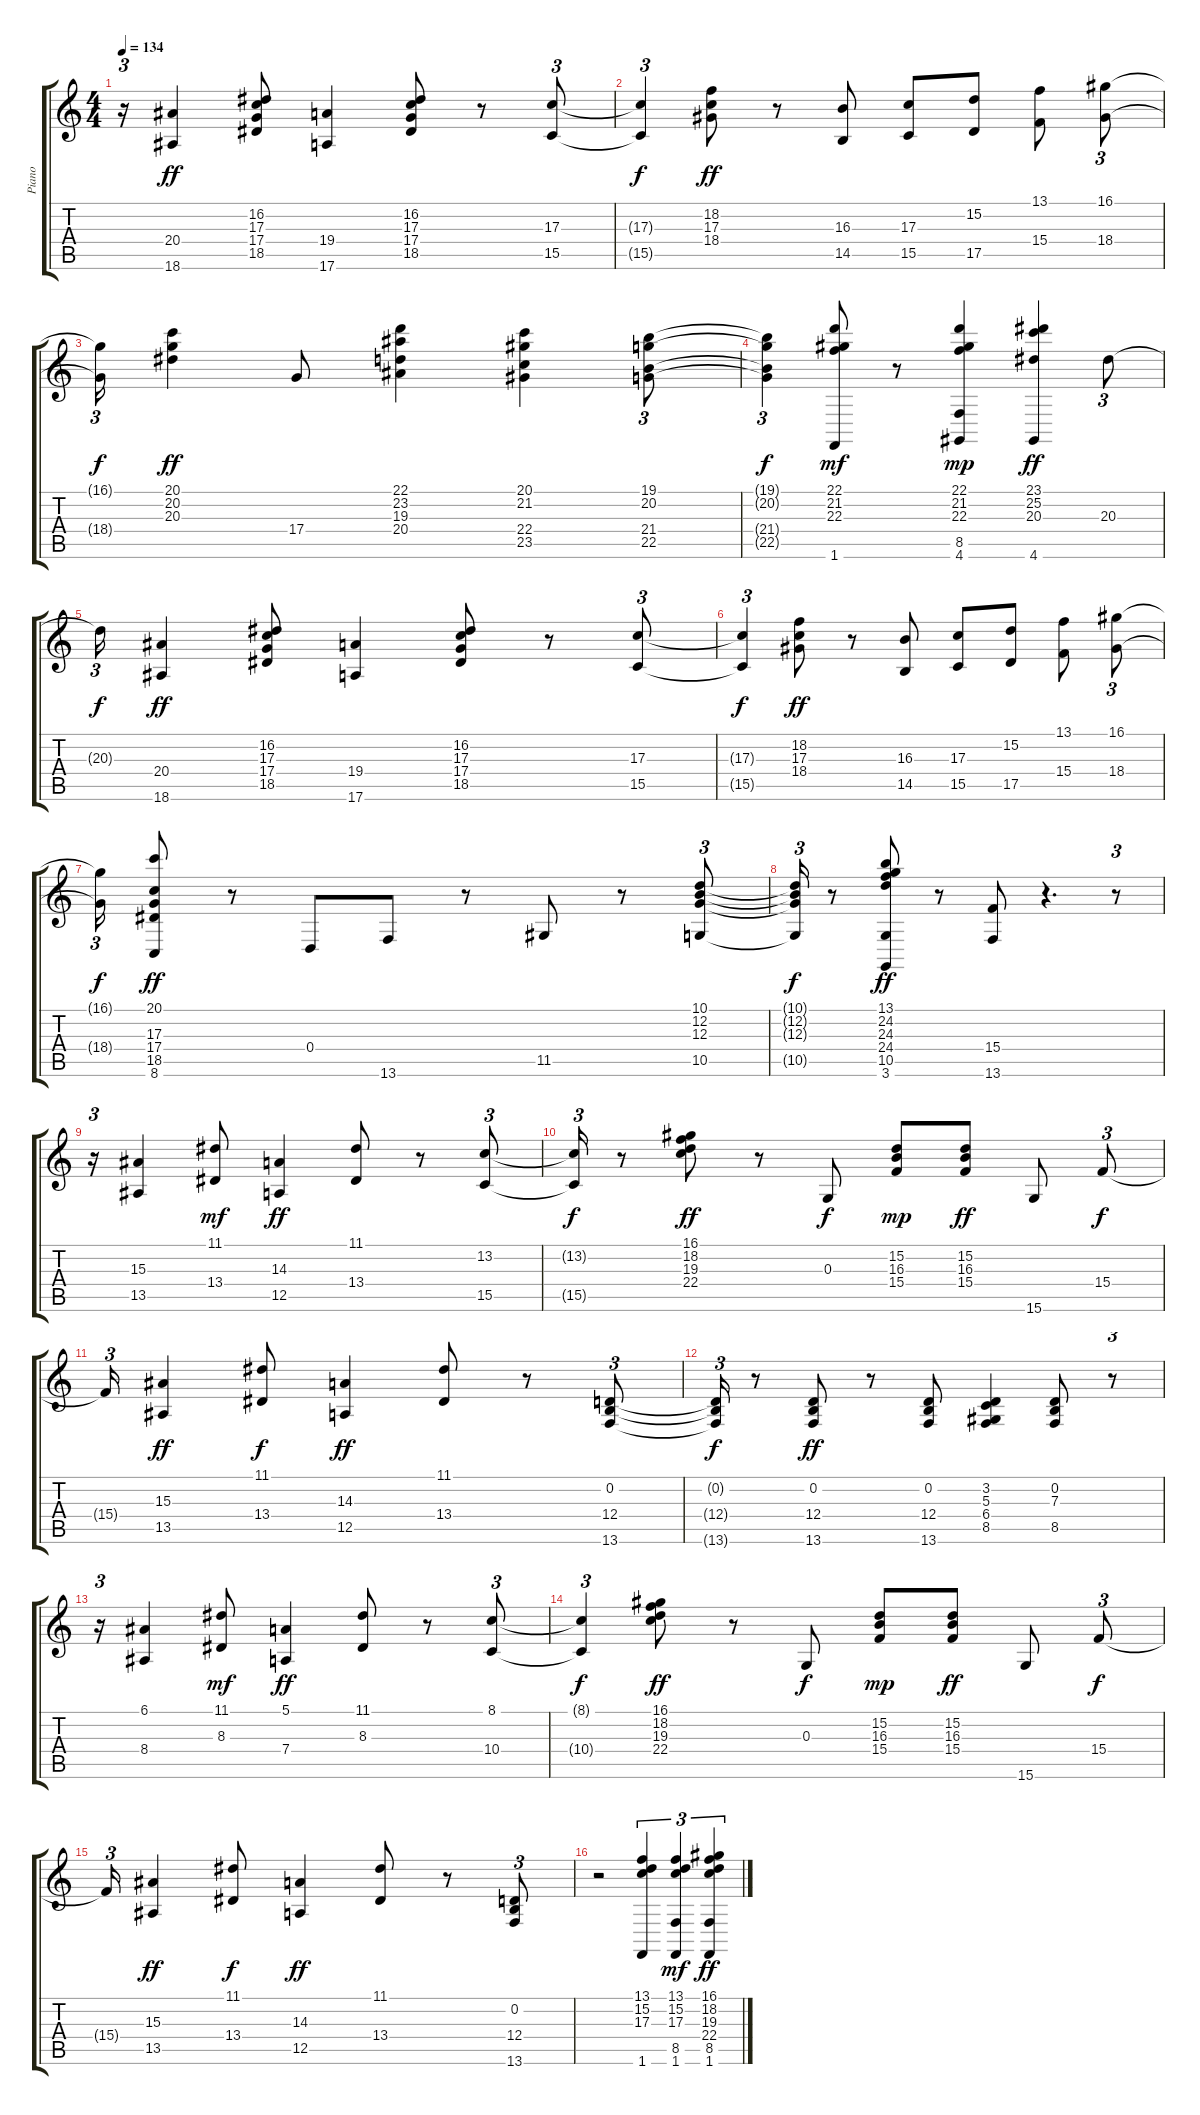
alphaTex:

\track ("Piano" "Piano") {instrument acousticgrandpiano}
\staff {score tabs}
\tuning (E4 B3 G3 D3 A2 E2) {hide}
\ts (4 4)
\tempo 134
\clef g2
\ks c
r.16{tu (3 2) dy f} (20.4 18.6).4{dy ff} (16.2 17.3 17.4 18.5).8 (19.4 17.6).4 (16.2 17.3 17.4 18.5).8 r.8 (17.3 15.5).8{tu (3 2)} |
(17.3{t} 15.5{t}).4{tu (3 2) dy f} (18.2 17.3 18.4).8{dy ff} r.8 (16.3 14.5).8 (17.3 15.5).8 (15.2 17.5).8 (13.1 15.4).8 (16.1 18.4).8{tu (3 2)} |
(16.1{t} 18.4{t}).16{tu (3 2) dy f} (20.1 20.2 20.3).4{dy ff} 17.4.8 (22.1 23.2 19.3 20.4).4 (20.1 21.2 22.4 23.5).4 (19.1 20.2 21.4 22.5).8{tu (3 2)} |
(19.1{t} 20.2{t} 21.4{t} 22.5{t}).4{tu (3 2) dy f} (22.1 21.2 22.3 1.6).8{dy mf} r.8 (22.1 21.2 22.3 8.5 4.6).4{dy mp} (23.1 25.2 20.3 4.6).4{dy ff} 20.3.8{tu (3 2)} |
20.3{t}.16{tu (3 2) dy f} (20.4 18.6).4{dy ff} (16.2 17.3 17.4 18.5).8 (19.4 17.6).4 (16.2 17.3 17.4 18.5).8 r.8 (17.3 15.5).8{tu (3 2)} |
(17.3{t} 15.5{t}).4{tu (3 2) dy f} (18.2 17.3 18.4).8{dy ff} r.8 (16.3 14.5).8 (17.3 15.5).8 (15.2 17.5).8 (13.1 15.4).8 (16.1 18.4).8{tu (3 2)} |
(16.1{t} 18.4{t}).16{tu (3 2) dy f} (20.1 17.3 17.4 18.5 8.6).8{dy ff} r.8 0.4.8 13.6.8 r.8 11.5.8 r.8 (10.1 12.2 12.3 10.5).8{tu (3 2)} |
(10.1{t} 12.2{t} 12.3{t} 10.5{t}).16{tu (3 2) dy f} r.8 (13.1 24.2 24.3 24.4 10.5 3.6).8{dy ff} r.8 (15.4 13.6).8 r.4{d} r.8{tu (3 2)} |
r.16{tu (3 2)} (15.3 13.5).4 (11.1 13.4).8{dy mf} (14.3 12.5).4{dy ff} (11.1 13.4).8 r.8 (13.2 15.5).8{tu (3 2)} |
(13.2{t} 15.5{t}).16{tu (3 2) dy f} r.8 (16.1 18.2 19.3 22.4).8{dy ff} r.8 0.3.8{dy f} (15.2 16.3 15.4).8{dy mp} (15.2 16.3 15.4).8{dy ff} 15.6.8 15.4.8{tu (3 2) dy f} |
15.4{t}.16{tu (3 2)} (15.3 13.5).4{dy ff} (11.1 13.4).8{dy f} (14.3 12.5).4{dy ff} (11.1 13.4).8 r.8 (0.2 12.4 13.6).8{tu (3 2)} |
(0.2{t} 12.4{t} 13.6{t}).16{tu (3 2) dy f} r.8 (0.2 12.4 13.6).8{dy ff} r.8 (0.2 12.4 13.6).8 (3.2 5.3 6.4 8.5).4 (0.2 7.3 8.5).8 r.8{tu (3 2)} |
r.16{tu (3 2)} (6.1 8.4).4 (11.1 8.3).8{dy mf} (5.1 7.4).4{dy ff} (11.1 8.3).8 r.8 (8.1 10.4).8{tu (3 2)} |
(8.1{t} 10.4{t}).4{tu (3 2) dy f} (16.1 18.2 19.3 22.4).8{dy ff} r.8 0.3.8{dy f} (15.2 16.3 15.4).8{dy mp} (15.2 16.3 15.4).8{dy ff} 15.6.8 15.4.8{tu (3 2) dy f} |
15.4{t}.16{tu (3 2)} (15.3 13.5).4{dy ff} (11.1 13.4).8{dy f} (14.3 12.5).4{dy ff} (11.1 13.4).8 r.8 (0.2 12.4 13.6).8{tu (3 2)} |
r.2 (13.1 15.2 17.3 1.6).4{tu (3 2)} (13.1 15.2 17.3 8.5 1.6).4{tu (3 2) dy mf} (16.1 18.2 19.3 22.4 8.5 1.6).4{tu (3 2) dy ff}
